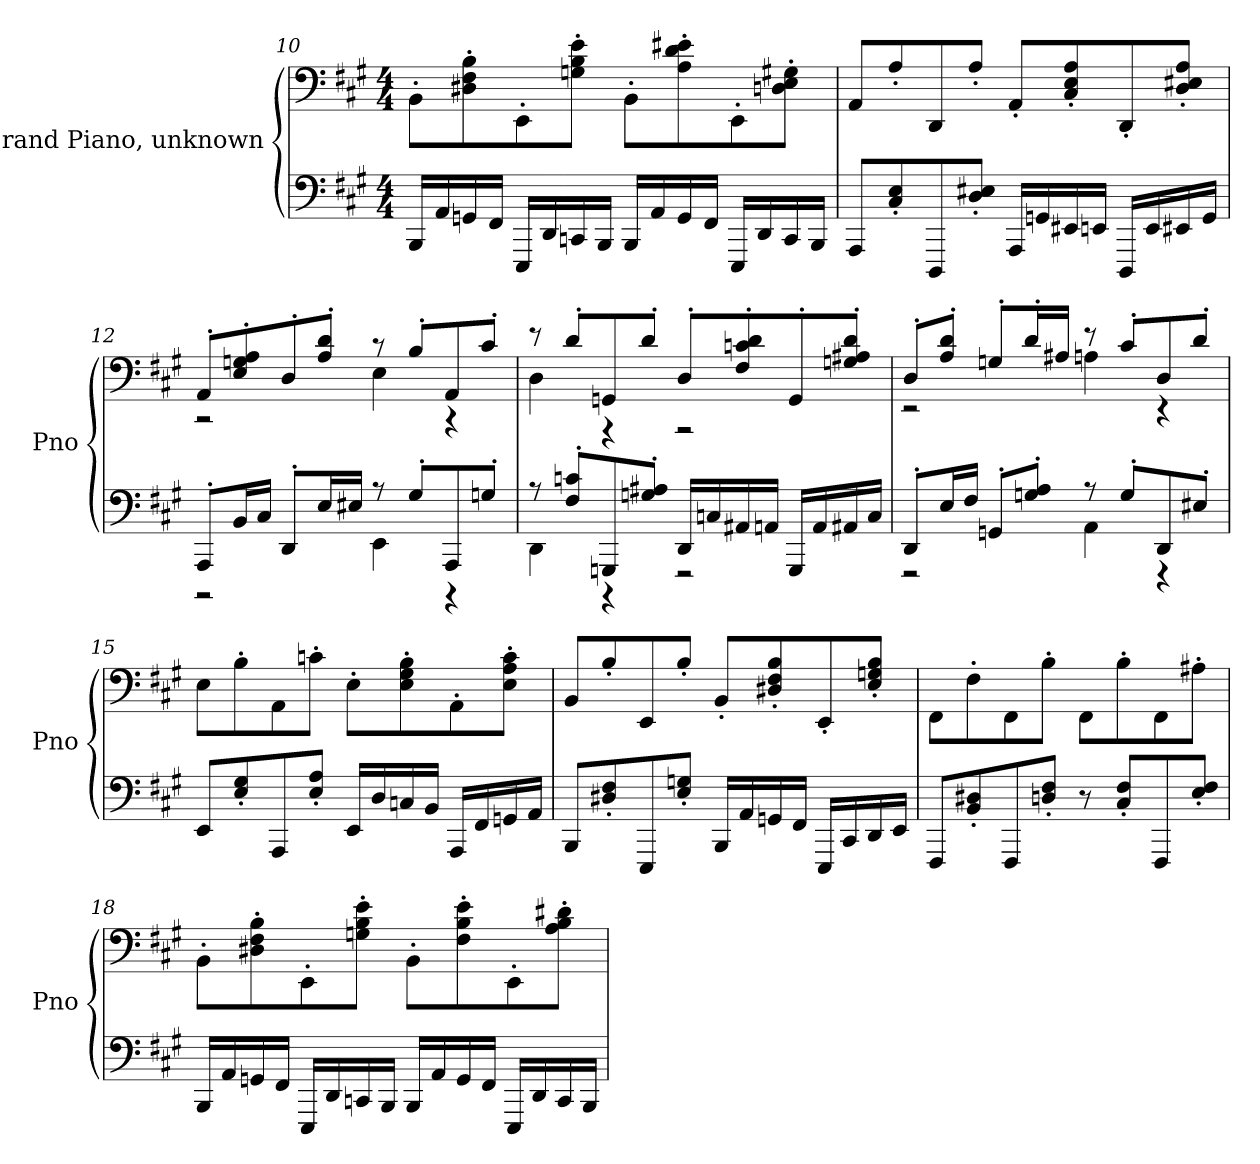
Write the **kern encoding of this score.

**kern	**kern
*part1	*part1
*staff2	*staff1
*I"Grand Piano, unknown	*
*I'Pno	*
!!LO:LB:g=z
*clefF4	*clefF4
*k[f#c#g#]	*k[f#c#g#]
*M4/4	*M4/4
=10	=10
16BBB/LL	8BB'\L
16AA/	.
16GGn/	8D#X\' 8F#\' 8B\'
16FF#/JJ	.
16EEE/LL	8EE'\
16DD/	.
16CCn/	8Gn\' 8B\' 8e\'J
16BBB/JJ	.
16BBB/LL	8BB'\L
16AA/	.
16GG/	8A\' 8d\' 8e#X\'
16FF#/JJ	.
16EEE/LL	8EE'\
16DD/	.
16CC/	8Dn\' 8E\' 8G#X\'J
16BBB/JJ	.
=11	=11
8AAA/L	8AA/L
8C#/' 8E/'	8A'/
8DDD/	8DD/
8D/' 8E#X/'J	8A'/J
16AAA/LL	8AA'/L
16GGn/	.
16EE#X/	8C#/' 8E/' 8A/'
16EEn/JJ	.
16DDD/LL	8DD'/
16EE/	.
16EE#X/	8D/' 8E#X/' 8A/'J
16GG/JJ	.
!!LO:PB:g=z
=12	=12
*^	*^
8AAA'/L	2r	8AA'/L	2r
16BB/L	.	8E/' 8Gn/' 8A/'	.
16C#/JJ	.	.	.
8DD'/L	.	8D'/	.
16E/L	.	8A/' 8d/'J	.
16E#X/JJ	.	.	.
8r	4EE\	8r	4E\
8G#'/L	.	8B'/L	.
8AAA/	4r	8AA/	4r
8Gn'/J	.	8c#'/J	.
=13	=13	=13	=13
8r	4DD\	8r	4D\
8F#/' 8cn/'L	.	8d'/L	.
8GGGn/	4r	8GGn/	4r
8Gn/' 8A#X/'J	.	8d'/J	.
16DD/LL	2r	8D'/L	2r
16Cn/	.	.	.
16AA#X/	.	8F#/' 8cn/' 8d/'	.
16AAn/JJ	.	.	.
16GGG/LL	.	8GG'/	.
16AA/	.	.	.
16AA#X/	.	8Gn/' 8A#X/' 8d/'J	.
16C/JJ	.	.	.
=14	=14	=14	=14
8DD'/L	2r	8D'/L	2r
16E/L	.	8A/' 8d/'J	.
16F#/JJ	.	.	.
8GGn'/L	.	8Gn'/L	.
8Gn/' 8A/'J	.	16d'/L	.
.	.	16A#X/JJ	.
8r	4AA\	8r	4An\
8G'/L	.	8c#'/L	.
8DD/	4r	8D/	4r
8E#X'/J	.	8d'/J	.
*v	*v	*	*
*	*v	*v
!!LO:LB:g=z
=15	=15
8EE/L	8E\L
8E/' 8G#/'	8B'\
8AAA/	8AA\
8E/' 8A/'J	8cn'\J
16EE/LL	8E'\L
16D/	.
16Cn/	8E\' 8G#\' 8B\'
16BB/JJ	.
16AAA/LL	8AA'\
16FF#/	.
16GGn/	8E\' 8A\' 8c\'J
16AA/JJ	.
=16	=16
8BBB/L	8BB/L
8D#X/' 8F#/'	8B'/
8EEE/	8EE/
8E/' 8Gn/'J	8B'/J
16BBB/LL	8BB'/L
16AA/	.
16GGn/	8D#X/' 8F#/' 8B/'
16FF#/JJ	.
16EEE/LL	8EE'/
16CC#/	.
16DD/	8E/' 8Gn/' 8B/'J
16EE/JJ	.
=17	=17
8FFF#/L	8FF#\L
8BB/' 8D#X/'	8F#'\
8FFF#/	8FF#\
8Dn/' 8F#/'J	8B'\J
8r	8FF#\L
8C#/' 8F#/'L	8B'\
8FFF#/	8FF#\
8E/' 8F#/'J	8A#X'\J
!!LO:LB:g=z
=18	=18
16BBB/LL	8BB'\L
16AA/	.
16GGn/	8D#X\' 8F#\' 8B\'
16FF#/JJ	.
16EEE/LL	8EE'\
16DD/	.
16CCn/	8Gn\' 8B\' 8e\'J
16BBB/JJ	.
16BBB/LL	8BB'\L
16AA/	.
16GG/	8F#\' 8B\' 8e\'
16FF#/JJ	.
16EEE/LL	8EE'\
16DD/	.
16CC/	8A\' 8B\' 8d#X\'J
16BBB/JJ	.
=	=
*-	*-
